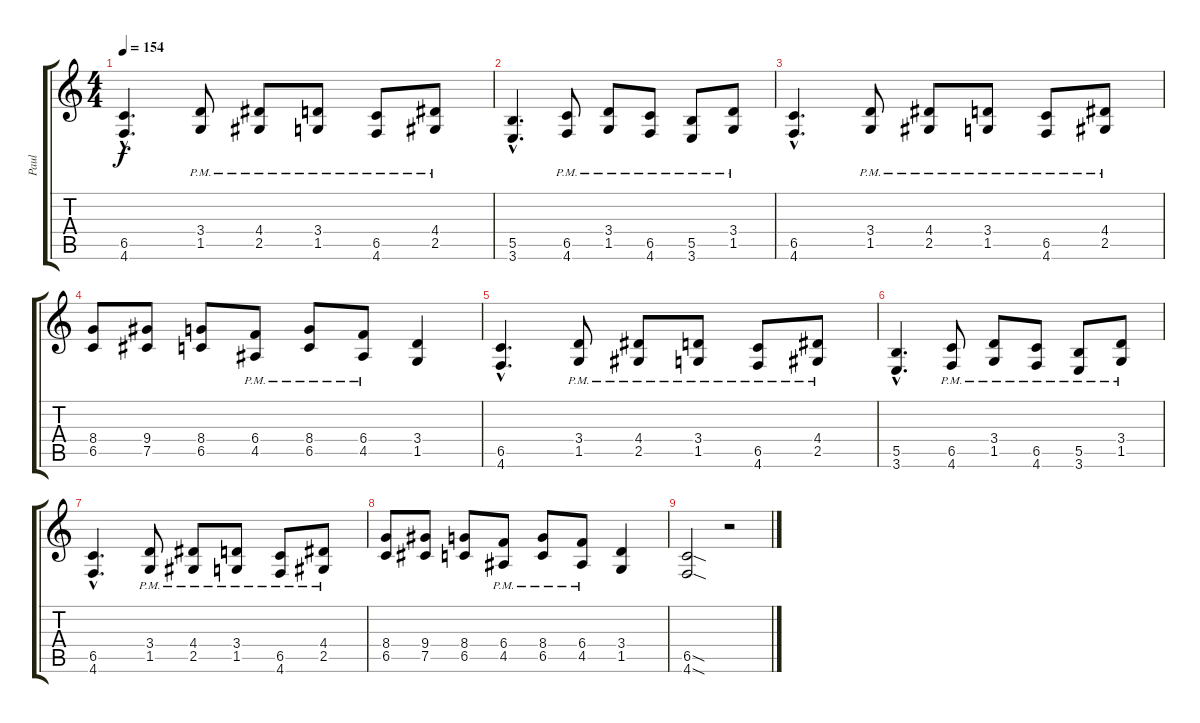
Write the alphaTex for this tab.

\track ("Paul" "Paul") {instrument distortionguitar}
\staff {score tabs}
\tuning (Db4 Ab3 E3 B2 Gb2 Db2) {hide}
\ts (4 4)
\tempo 154
\clef g2
\ks c
(6.5{hac} 4.6{hac}).4{d dy f} (3.4{pm} 1.5{pm}).8 (4.4{pm} 2.5{pm}).8 (3.4{pm} 1.5{pm}).8 (6.5{pm} 4.6{pm}).8 (4.4{pm} 2.5{pm}).8 |
(5.5{hac} 3.6{hac}).4{d} (6.5{pm} 4.6{pm}).8 (3.4{pm} 1.5{pm}).8 (6.5{pm} 4.6{pm}).8 (5.5{pm} 3.6{pm}).8 (3.4{pm} 1.5{pm}).8 |
(6.5{hac} 4.6{hac}).4{d} (3.4{pm} 1.5{pm}).8 (4.4{pm} 2.5{pm}).8 (3.4{pm} 1.5{pm}).8 (6.5{pm} 4.6{pm}).8 (4.4{pm} 2.5{pm}).8 |
(8.4 6.5).8 (9.4 7.5).8 (8.4 6.5).8 (6.4{pm} 4.5{pm}).8 (8.4{pm} 6.5{pm}).8 (6.4{pm} 4.5{pm}).8 (3.4 1.5).4 |
(6.5{hac} 4.6{hac}).4{d} (3.4{pm} 1.5{pm}).8 (4.4{pm} 2.5{pm}).8 (3.4{pm} 1.5{pm}).8 (6.5{pm} 4.6{pm}).8 (4.4{pm} 2.5{pm}).8 |
(5.5{hac} 3.6{hac}).4{d} (6.5{pm} 4.6{pm}).8 (3.4{pm} 1.5{pm}).8 (6.5{pm} 4.6{pm}).8 (5.5{pm} 3.6{pm}).8 (3.4{pm} 1.5{pm}).8 |
(6.5{hac} 4.6{hac}).4{d} (3.4{pm} 1.5{pm}).8 (4.4{pm} 2.5{pm}).8 (3.4{pm} 1.5{pm}).8 (6.5{pm} 4.6{pm}).8 (4.4{pm} 2.5{pm}).8 |
(8.4 6.5).8 (9.4 7.5).8 (8.4 6.5).8 (6.4{pm} 4.5{pm}).8 (8.4{pm} 6.5{pm}).8 (6.4{pm} 4.5{pm}).8 (3.4 1.5).4 |
(6.5{sod} 4.6{sod}).2 r.2
